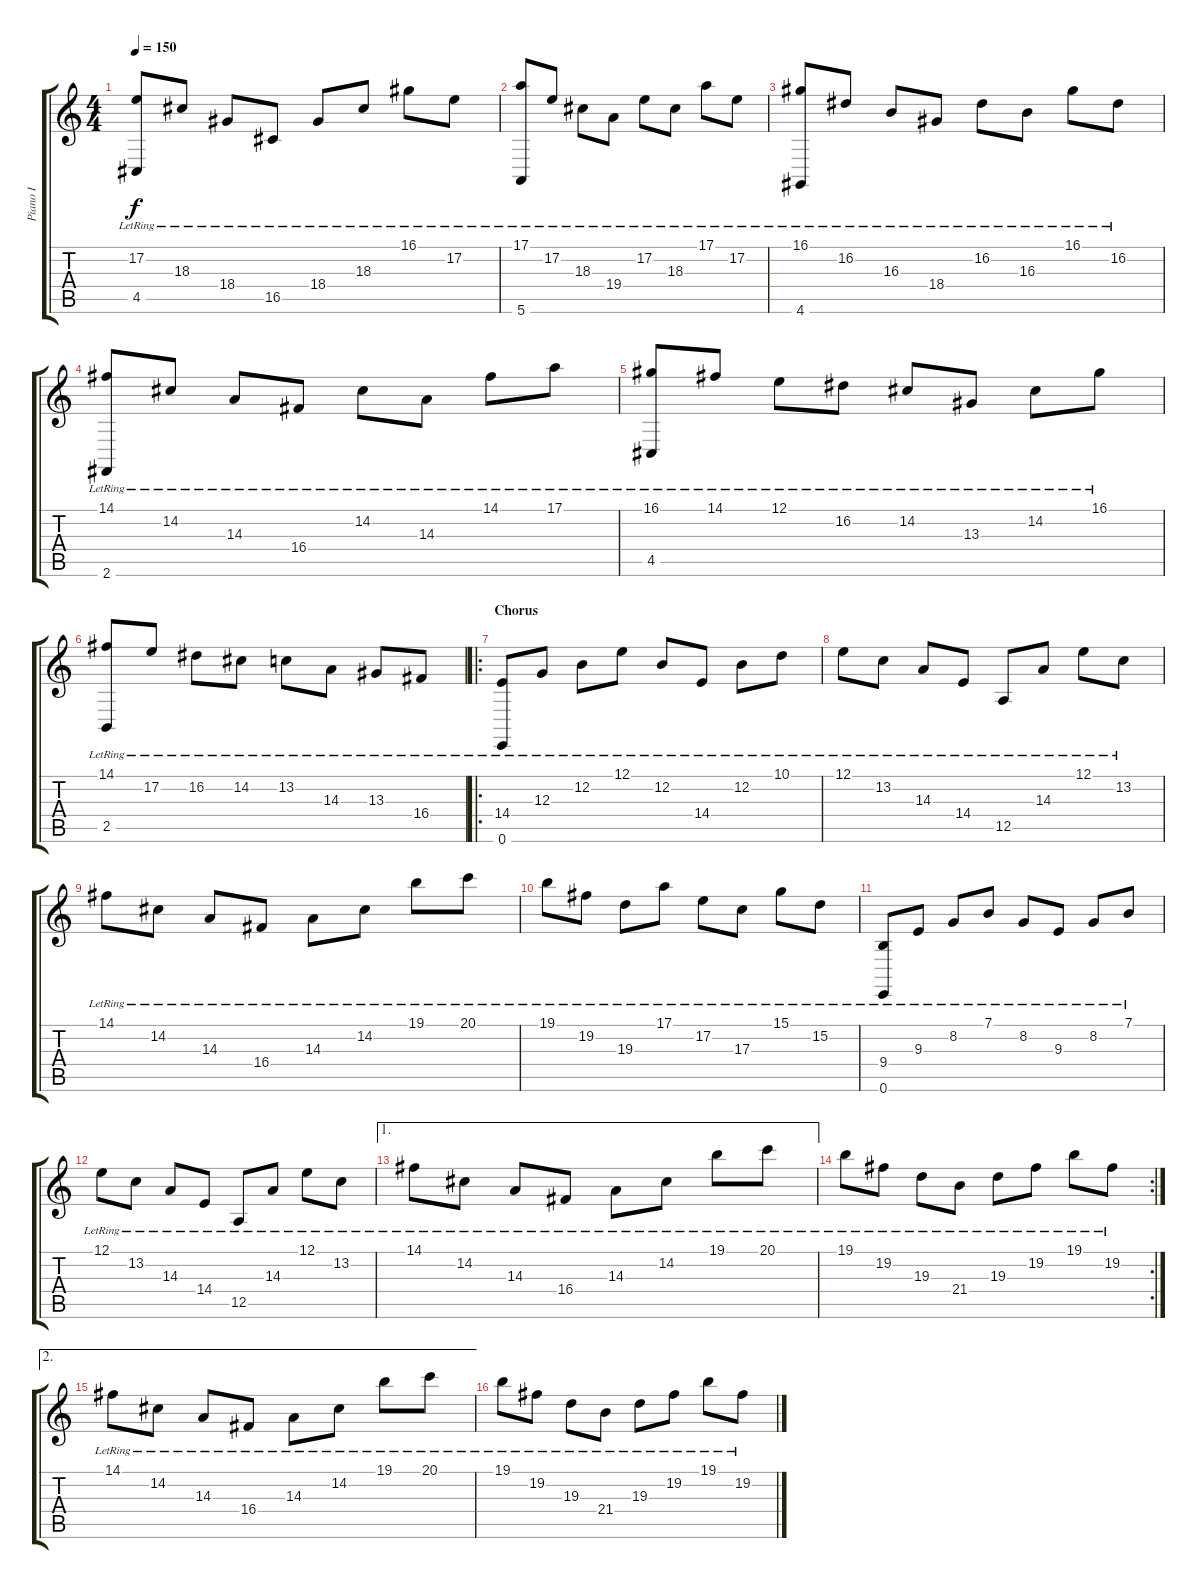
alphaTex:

\track ("Piano I" "Piano I") {instrument acousticgrandpiano}
\staff {score tabs}
\tuning (E4 B3 G3 D3 A2 E2) {hide}
\ts (4 4)
\tempo 150
\clef g2
\ks c
(17.2{lr} 4.5{lr}).8{dy f} 18.3{lr}.8 18.4{lr}.8 16.5{lr}.8 18.4{lr}.8 18.3{lr}.8 16.1{lr}.8 17.2{lr}.8 |
(17.1{lr} 5.6{lr}).8 17.2{lr}.8 18.3{lr}.8 19.4{lr}.8 17.2{lr}.8 18.3{lr}.8 17.1{lr}.8 17.2{lr}.8 |
(16.1{lr} 4.6{lr}).8 16.2{lr}.8 16.3{lr}.8 18.4{lr}.8 16.2{lr}.8 16.3{lr}.8 16.1{lr}.8 16.2{lr}.8 |
(14.1{lr} 2.6{lr}).8 14.2{lr}.8 14.3{lr}.8 16.4{lr}.8 14.2{lr}.8 14.3{lr}.8 14.1{lr}.8 17.1{lr}.8 |
(16.1{lr} 4.5{lr}).8 14.1{lr}.8 12.1{lr}.8 16.2{lr}.8 14.2{lr}.8 13.3{lr}.8 14.2{lr}.8 16.1{lr}.8 |
(14.1{lr} 2.5{lr}).8 17.2{lr}.8 16.2{lr}.8 14.2{lr}.8 13.2{lr}.8 14.3{lr}.8 13.3{lr}.8 16.4{lr}.8 |
\ro
\section ("" "Chorus")
(14.4{lr} 0.6{lr}).8 12.3{lr}.8 12.2{lr}.8 12.1{lr}.8 12.2{lr}.8 14.4{lr}.8 12.2{lr}.8 10.1{lr}.8 |
12.1{lr}.8 13.2{lr}.8 14.3{lr}.8 14.4{lr}.8 12.5{lr}.8 14.3{lr}.8 12.1{lr}.8 13.2{lr}.8 |
14.1{lr}.8 14.2{lr}.8 14.3{lr}.8 16.4{lr}.8 14.3{lr}.8 14.2{lr}.8 19.1{lr}.8 20.1{lr}.8 |
19.1{lr}.8 19.2{lr}.8 19.3{lr}.8 17.1{lr}.8 17.2{lr}.8 17.3{lr}.8 15.1{lr}.8 15.2{lr}.8 |
(9.4{lr} 0.6{lr}).8 9.3{lr}.8 8.2{lr}.8 7.1{lr}.8 8.2{lr}.8 9.3{lr}.8 8.2{lr}.8 7.1{lr}.8 |
12.1{lr}.8 13.2{lr}.8 14.3{lr}.8 14.4{lr}.8 12.5{lr}.8 14.3{lr}.8 12.1{lr}.8 13.2{lr}.8 |
\ae 1
14.1{lr}.8 14.2{lr}.8 14.3{lr}.8 16.4{lr}.8 14.3{lr}.8 14.2{lr}.8 19.1{lr}.8 20.1{lr}.8 |
\rc 2
19.1{lr}.8 19.2{lr}.8 19.3{lr}.8 21.4{lr}.8 19.3{lr}.8 19.2{lr}.8 19.1{lr}.8 19.2{lr}.8 |
\ae 2
14.1{lr}.8 14.2{lr}.8 14.3{lr}.8 16.4{lr}.8 14.3{lr}.8 14.2{lr}.8 19.1{lr}.8 20.1{lr}.8 |
19.1{lr}.8 19.2{lr}.8 19.3{lr}.8 21.4{lr}.8 19.3{lr}.8 19.2{lr}.8 19.1{lr}.8 19.2{lr}.8
